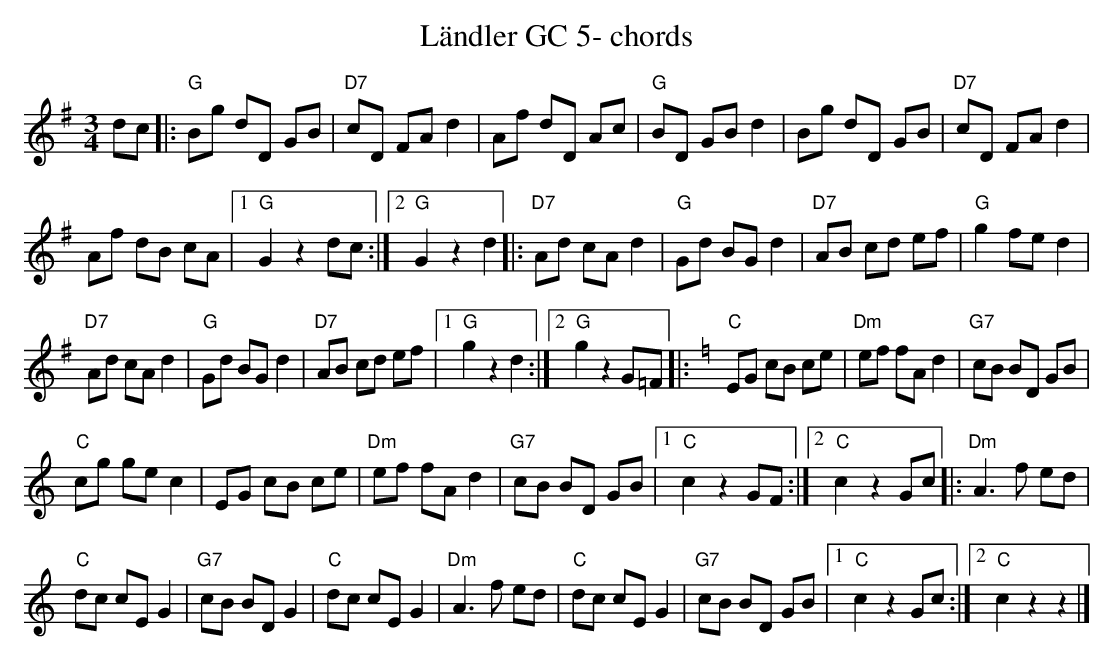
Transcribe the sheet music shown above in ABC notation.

X:1
T:Ländler GC 5- chords
M:3/4
L:1/8
K:Gmaj%%MIDI gchordon
dc |: "G"Bg dD GB | "D7"cD FA d2 | Af dD Ac | "G"BD GB d2 | Bg dD GB | "D7"cD FA d2 |
Af dB cA |1 "G"G2z2dc :|2 "G"G2z2d2 |:"D7"Ad cA d2 | "G"Gd BG d2 | "D7"AB cd ef | "G"g2fe d2 |
"D7"Ad cA d2 | "G"Gd BG d2 | "D7"AB cd ef |1 "G"g2z2d2 :|2 "G"g2z2 G=F |:[K:Cmaj] "C"EG cB ce | "Dm"ef fA d2 | "G7"cB BD GB |
"C"cg ge c2 | EG cB ce | "Dm"ef fA d2 | "G7"cB BD GB |1 "C"c2z2GF :|2 "C"c2z2Gc |: "Dm"A3f ed |
"C"dc cE G2 | "G7"cB BD G2 | "C"dc cE G2 | "Dm"A3f ed | "C"dc cE G2 | "G7"cB BD GB |1 "C"c2z2Gc :|2 "C"c2z2z2 |]
